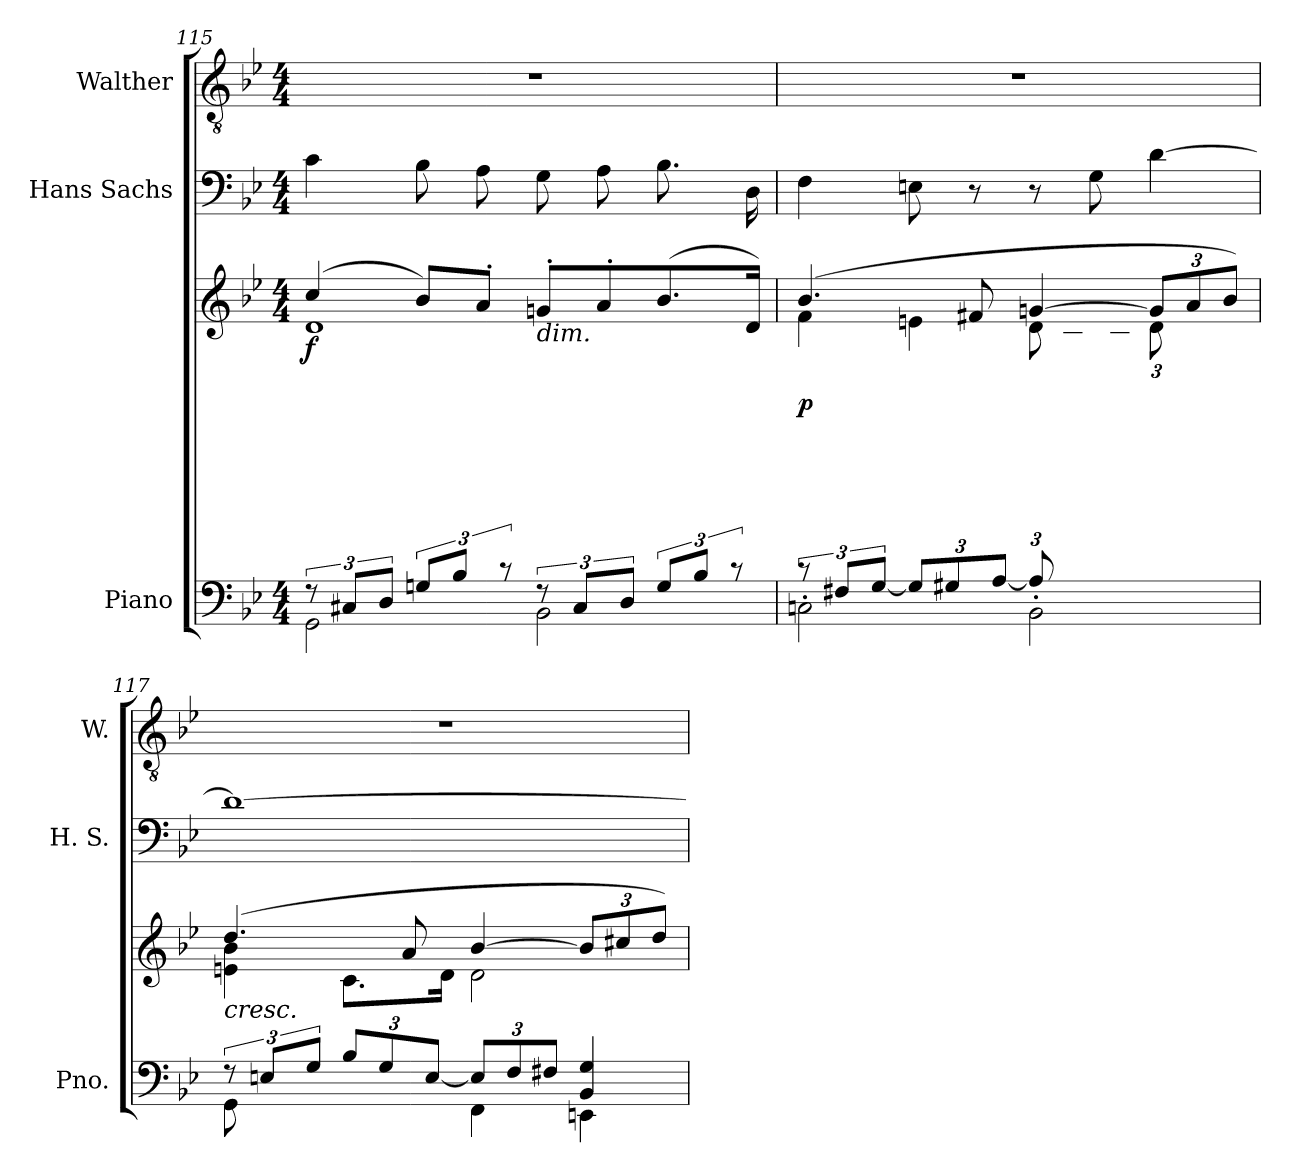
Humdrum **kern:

**kern	**kern	**dynam	**kern	**kern
*part3	*part3	*part3	*part2	*part1
*staff4	*staff3	*staff3/4	*staff2	*staff1
*I"Piano	*	*	*I"Hans Sachs	*I"Walther
*I'Pno.	*	*	*I'H. S.	*I'W.
*clefF4	*clefG2	*	*clefF4	*clefGv2
*k[b-e-]	*k[b-e-]	*	*k[b-e-]	*k[b-e-]
*M4/4	*M4/4	*	*M4/4	*M4/4
=115	=115	=115	=115	=115
*^	*^	*	*	*
!	!	!	!	!LO:DY:b	!	!
12r	2GG\	(>4cc/	1d	f	4c\	1r
12C#X/L	.	.	.	.	.	.
12D/J	.	.	.	.	.	.
12Gn/L	.	8b-/L)	.	.	8B-\	.
12B-/J	.	.	.	.	.	.
.	.	8a'/J	.	.	8A\	.
12r	.	.	.	.	.	.
!	!	!LO:TX:b:i:t=dim.	!	!	!	!
12r	2BB-\	8gn'/L	.	.	8G\	.
12C#/L	.	.	.	.	.	.
.	.	8a'/	.	.	8A\	.
12D/J	.	.	.	.	.	.
12G/L	.	(>8.b-/	.	.	8.B-\	.
12B-/J	.	.	.	.	.	.
12r	.	.	.	.	.	.
.	.	16d/Jk)	.	.	16D\	.
!!LO:PB:g=z
=116	=116	=116	=116	=116	=116	=116
*	*^	*	*^	*	*	*
!	!	!	!	!	!	!LO:DY:b	!	!
6%5ryy	12r	2Cn'\	(>4.b-/	4f\	12%7ryy	p	4F\	1r
.	12F#X/L	.	.	.	.	.	.	.
.	[12G/J	.	.	.	.	.	.	.
*	*Xbrackettup	*	*	*	*	*	*	*
.	12G/L]	.	.	4en\	.	.	8En\	.
.	12G#X/	.	.	.	.	.	.	.
.	.	.	8f#X/	.	.	.	8r	.
.	[12A/J	.	.	.	.	.	.	.
.	12A/L]	2BB-'\	[4gn/	8d\	.	.	8r	.
.	6ryy	.	.	.	12B-\	.	.	.
.	.	.	.	8ryy	.	.	8G\	.
.	.	.	.	.	12c\J	.	.	.
*	*	*	*Xbrackettup	*	*	*	*	*
.	4ryy	.	12g/L]	12d\L	4ryy	.	[4d\	.
12B-/	.	.	12a/	6ryy	.	.	.	.
12Gn/J	.	.	12b-/J)	.	.	.	.	.
*v	*v	*v	*	*	*	*	*	*
*	*v	*v	*v	*	*	*
=117	=117	=117	=117	=117
*brackettup	*	*	*	*
*^	*^	*	*	*
!	!	!LO:TX:b:i:t=cresc.	!	!	!	!
12r	8GG\	(>4.dd/	4en\ 4b-\	.	1d_	1r
12En/L	.	.	.	.	.	.
.	4.ryy	.	.	.	.	.
12G/J	.	.	.	.	.	.
*Xbrackettup	*	*	*	*	*	*
12B-/L	.	.	8.c\L	.	.	.
12G/	.	.	.	.	.	.
.	.	8a/	.	.	.	.
[12E/J	.	.	.	.	.	.
.	.	.	16d\Jk	.	.	.
12E/L]	4FF\	[4b-/	2d\	.	.	.
12F/	.	.	.	.	.	.
12F#X/J	.	.	.	.	.	.
4BB-/ 4G/	4EEn\	12b-/L]	.	.	.	.
.	.	12cc#X/	.	.	.	.
.	.	12dd/J)	.	.	.	.
*v	*v	*	*	*	*	*
*	*v	*v	*	*	*
=	=	=	=	=
*-	*-	*-	*-	*-
